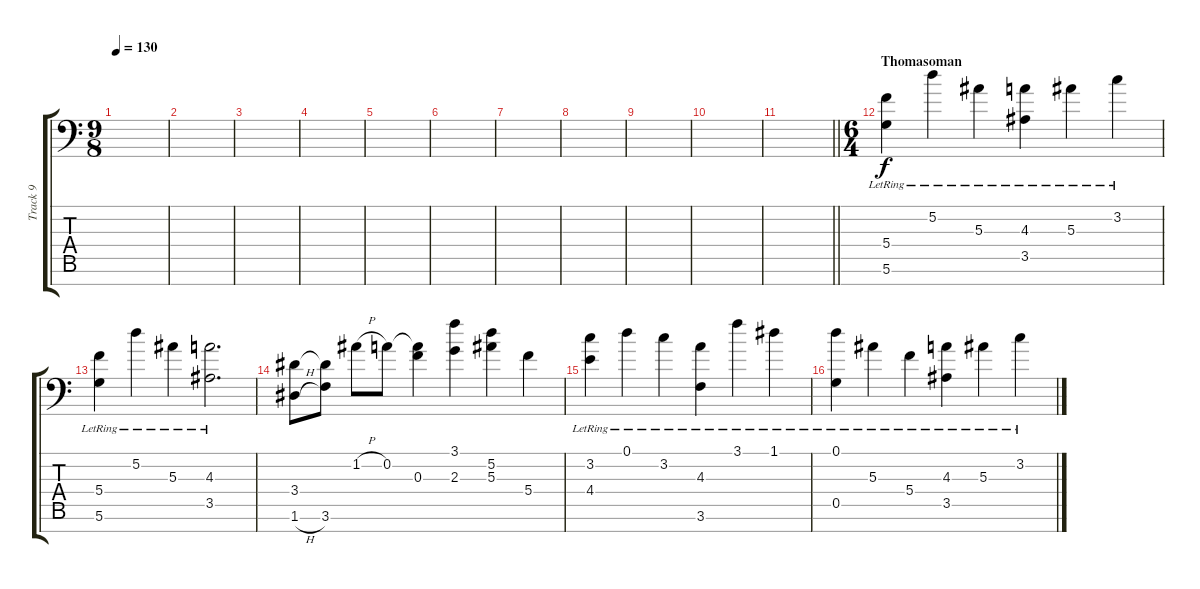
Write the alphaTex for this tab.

\track ("Track 9" "Track 9") {instrument electricguitarjazz}
\staff {score tabs}
\tuning (D4 A3 F3 C3 G2 D2 G1) {hide}
\ts (9 8)
\tempo 130
\clef f4
\ks c
|
|
|
|
|
|
|
|
|
|
\barLineRight lightlight
|
\ts (6 4)
\section ("" "Thomasoman")
(5.4{lr} 5.6{lr}).4 5.2{lr}.4 5.3{lr}.4 (4.3{lr} 3.5{lr}).4 5.3{lr}.4 3.2{lr}.4 |
(5.4{lr} 5.6{lr}).4 5.2{lr}.4 5.3{lr}.4 (4.3{lr} 3.5{lr}).2{d} |
(3.4 1.6{h}).8 (3.4{t} 3.6).8 1.2{h}.8 0.2.8 (0.2{t} 0.3).4 (3.1 2.3).4 (5.2 5.3).4 5.4.4 |
(3.2{lr} 4.4{lr}).4 0.1{lr}.4 3.2{lr}.4 (4.3{lr} 3.6{lr}).4 3.1{lr}.4 1.1{lr}.4 |
(0.1{lr} 0.5{lr}).4 5.3{lr}.4 5.4{lr}.4 (4.3{lr} 3.5{lr}).4 5.3{lr}.4 3.2{lr}.4
